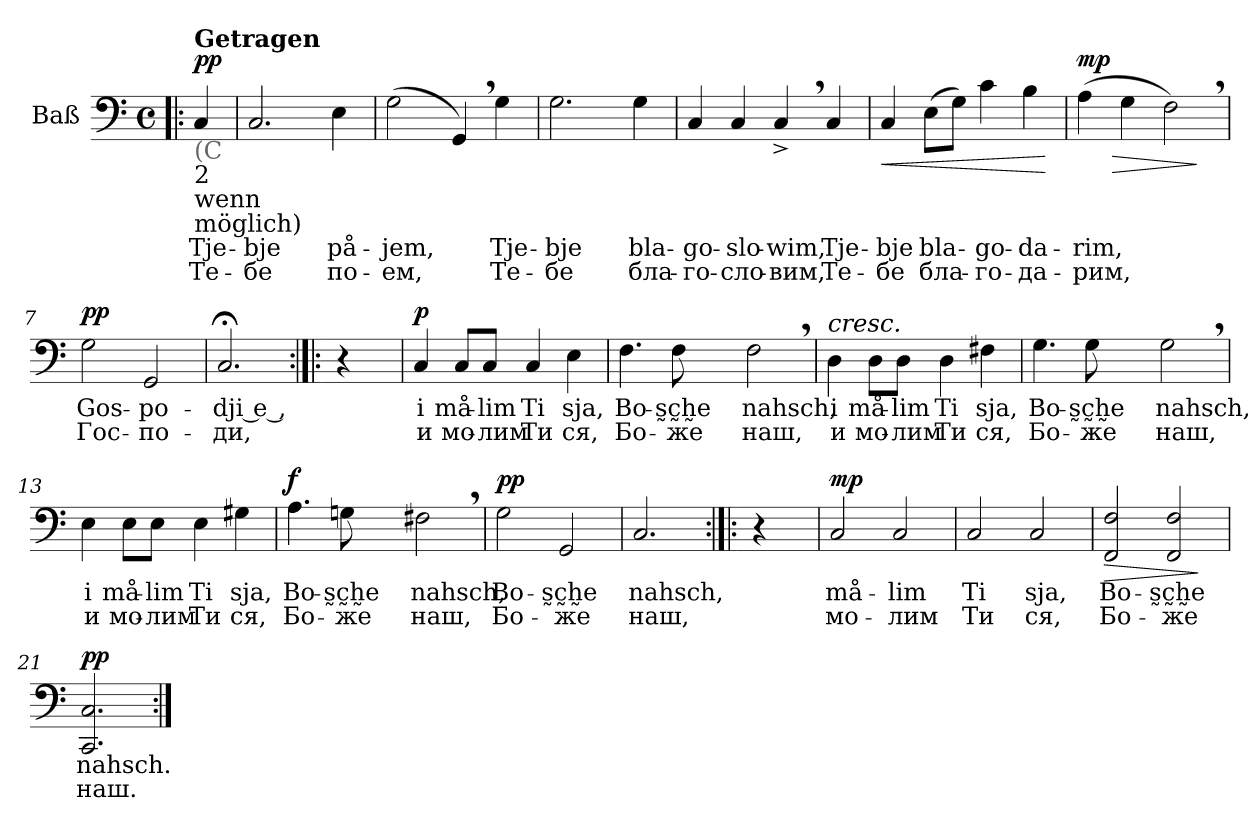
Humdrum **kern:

**kern	**text	**text	**dynam
*part1	*part1	*part1	*part1
*staff1	*staff1	*staff1	*staff1
*I"Baß	*	*	*
*I'B.	*	*	*
*clefF4	*	*	*
*k[]	*	*	*
*M4/4	*	*	*
*met(c)	*	*	*
=!|:	=!|:	=!|:	=!|:
!LO:TX:a:B:t=Getragen	!	!	!
!LO:TX:b:color=#666666:t=(C	!	!	!
!LO:TX:b:t=2	!	!	!
!LO:TX:b:t=wenn	!	!	!
!LO:TX:b:t=möglich)	!	!	!
!	!LO:LY:b	!LO:LY:b	!LO:DY:a
4C/	Tje-	Те-	pp
=1	=1	=1	=1
!	!LO:LY:b	!LO:LY:b	!
2.C/	-bje	-бе	.
!	!LO:LY:b	!LO:LY:b	!
4E\	på-	по-	.
=2	=2	=2	=2
!	!LO:LY:b	!LO:LY:b	!
(2G\	-jem,	-ем,	.
4GG,/)	.	.	.
!	!LO:LY:b	!LO:LY:b	!
4G\	Tje-	Те-	.
=3	=3	=3	=3
!	!LO:LY:b	!LO:LY:b	!
2.G\	-bje	-бе	.
!	!LO:LY:b	!LO:LY:b	!
4G\	bla-	бла-	.
=4	=4	=4	=4
!	!LO:LY:b	!LO:LY:b	!
4C/	-go-	-го-	.
!	!LO:LY:b	!LO:LY:b	!
4C/	-slo-	-сло-	.
!	!LO:LY:b	!LO:LY:b	!
4C^,/	-wim,	-вим,	.
!	!LO:LY:b	!LO:LY:b	!
4C/	Tje-	Те-	.
=5	=5	=5	=5
!	!LO:LY:b	!LO:LY:b	!LO:HP:b
4C/	-bje	-бе	<
!	!LO:LY:b	!LO:LY:b	!
(8E\L	bla-	бла-	.
8G\J)	.	.	.
!	!LO:LY:b	!LO:LY:b	!
4c\	-go-	-го-	.
!	!LO:LY:b	!LO:LY:b	!
4B\	-da-	-да-	.
.	.	.	[
!!LO:LB:g=z
=6	=6	=6	=6
!	!LO:LY:b	!LO:LY:b	!LO:HP:b
!	!	!	!LO:DY:n=1:a
(4A\	-rim,	-рим,	> mp
4G\	.	.	.
2F,\)	.	.	.
.	.	.	]
=7	=7	=7	=7
!	!LO:LY:b	!LO:LY:b	!LO:DY:a
2G\	Gos-	Гос-	pp
!	!LO:LY:b	!LO:LY:b	!
2GG/	-po-	-по-	.
=8	=8	=8	=8
!	!LO:LY:b	!LO:LY:b	!
2.C;</	-dji e ,	-ди,	.
=8X1:|!|:	=8X1:|!|:	=8X1:|!|:	=8X1:|!|:
4r	.	.	.
=9	=9	=9	=9
!	!LO:LY:b	!LO:LY:b	!LO:DY:a
4C/	i	и	p
!	!LO:LY:b	!LO:LY:b	!
8C/L	må-	мо-	.
!	!LO:LY:b	!LO:LY:b	!
8C/J	-lim	-лим	.
!	!LO:LY:b	!LO:LY:b	!
4C/	Ti	Ти	.
!	!LO:LY:b	!LO:LY:b	!
4E\	sja,	ся,	.
=10	=10	=10	=10
!	!LO:LY:b	!LO:LY:b	!
4.F\	Bo-	Бо-	.
!	!LO:LY:b	!LO:LY:b	!
8F\	-s̰c̰h̰e	-же	.
!	!LO:LY:b	!LO:LY:b	!
2F,\	nahsch,	наш,	.
!!LO:LB:g=z
=11	=11	=11	=11
!LO:TX:a:i:t=cresc.	!	!	!
!	!LO:LY:b	!LO:LY:b	!
4D\	i	и	.
!	!LO:LY:b	!LO:LY:b	!
8D\L	må-	мо-	.
!	!LO:LY:b	!LO:LY:b	!
8D\J	-lim	-лим	.
!	!LO:LY:b	!LO:LY:b	!
4D\	Ti	Ти	.
!	!LO:LY:b	!LO:LY:b	!
4F#X\	sja,	ся,	.
=12	=12	=12	=12
!	!LO:LY:b	!LO:LY:b	!
4.G\	Bo-	Бо-	.
!	!LO:LY:b	!LO:LY:b	!
8G\	-s̰c̰h̰e	-же	.
!	!LO:LY:b	!LO:LY:b	!
2G,\	nahsch,	наш,	.
=13	=13	=13	=13
!	!LO:LY:b	!LO:LY:b	!
4E\	i	и	.
!	!LO:LY:b	!LO:LY:b	!
8E\L	må-	мо-	.
!	!LO:LY:b	!LO:LY:b	!
8E\J	-lim	-лим	.
!	!LO:LY:b	!LO:LY:b	!
4E\	Ti	Ти	.
!	!LO:LY:b	!LO:LY:b	!
4G#X\	sja,	ся,	.
=14	=14	=14	=14
!	!LO:LY:b	!LO:LY:b	!LO:DY:a
4.A\	Bo-	Бо-	f
!	!LO:LY:b	!LO:LY:b	!
8Gni\	-s̰c̰h̰e	-же	.
!	!LO:LY:b	!LO:LY:b	!
2F#X,\	nahsch,	наш,	.
=15	=15	=15	=15
!	!LO:LY:b	!LO:LY:b	!LO:DY:a
2G\	Bo-	Бо-	pp
!	!LO:LY:b	!LO:LY:b	!
2GG/	-s̰c̰h̰e	-же	.
=16	=16	=16	=16
!	!LO:LY:b	!LO:LY:b	!
2.C/	nahsch,	наш,	.
!!LO:LB:g=z
=17:|!|:	=17:|!|:	=17:|!|:	=17:|!|:
4r	.	.	.
=18	=18	=18	=18
!	!LO:LY:b	!LO:LY:b	!LO:DY:a
2C/	må-	мо-	mp
!	!LO:LY:b	!LO:LY:b	!
2C/	-lim	-лим	.
=19	=19	=19	=19
!	!LO:LY:b	!LO:LY:b	!
2C/	Ti	Ти	.
!	!LO:LY:b	!LO:LY:b	!
2C/	sja,	ся,	.
=20	=20	=20	=20
!	!LO:LY:b	!LO:LY:b	!LO:HP:b
2FF/ 2F/	Bo-	Бо-	>
!	!LO:LY:b	!LO:LY:b	!
2FF/ 2F/	-s̰c̰h̰e	-же	.
.	.	.	]
=21	=21	=21	=21
!	!LO:LY:b	!LO:LY:b	!LO:DY:a
2.CC/ 2.C/	nahsch.	наш.	pp
=:|!	=:|!	=:|!	=:|!
*-	*-	*-	*-
